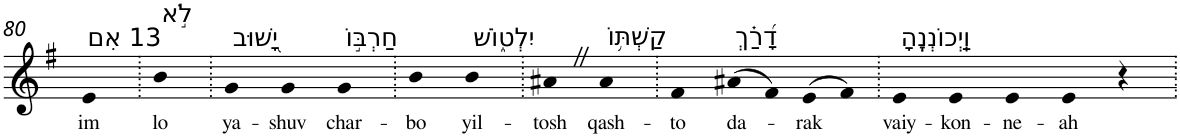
**kern	**text
*part1	*part1
*staff1	*staff1
*I"Piano	*
*I'Pno	*
!!LO:PB:g=z
*clefG2	*
*k[f#]	*
*G:	*
=80	=80
!LO:TX:a:t=13 אִם	!
!	!LO:LY:b
4e	im
=81.	=81.
!LO:TX:a:t=לֹ֣א	!
!	!LO:LY:b
4b	lo
=82.	=82.
!LO:TX:a:t=יָ֭שׁוּב	!
!	!LO:LY:b
4g	ya-
!	!LO:LY:b
4g	-shuv
!LO:TX:a:t=חַרְבּ֣וֹ	!
!	!LO:LY:b
4g	char-
=83.	=83.
!	!LO:LY:b
4b	-bo
!LO:TX:a:t=יִלְט֑וֹשׁ	!
!	!LO:LY:b
4b	yil-
=84.	=84.
!	!LO:LY:b
4a#XZ	-tosh
!LO:TX:a:t=קַשְׁתּ֥וֹ	!
!	!LO:LY:b
4a#	qash-
=85.	=85.
!	!LO:LY:b
4f#	-to
!LO:TX:a:t=דָ֝רַ֗ךְ	!
!	!LO:LY:b
(>8a#X	da-
8f#)	.
!	!LO:LY:b
(>8e	-rak
8f#)	.
=86.	=86.
!LO:TX:a:t=וַֽיְכוֹנְנֶֽהָ	!
!	!LO:LY:b
4e	vaiy-
!	!LO:LY:b
4e	-kon-
!	!LO:LY:b
4e	-ne-
!	!LO:LY:b
4e	-ah
4r	.
=.	=.
*-	*-
